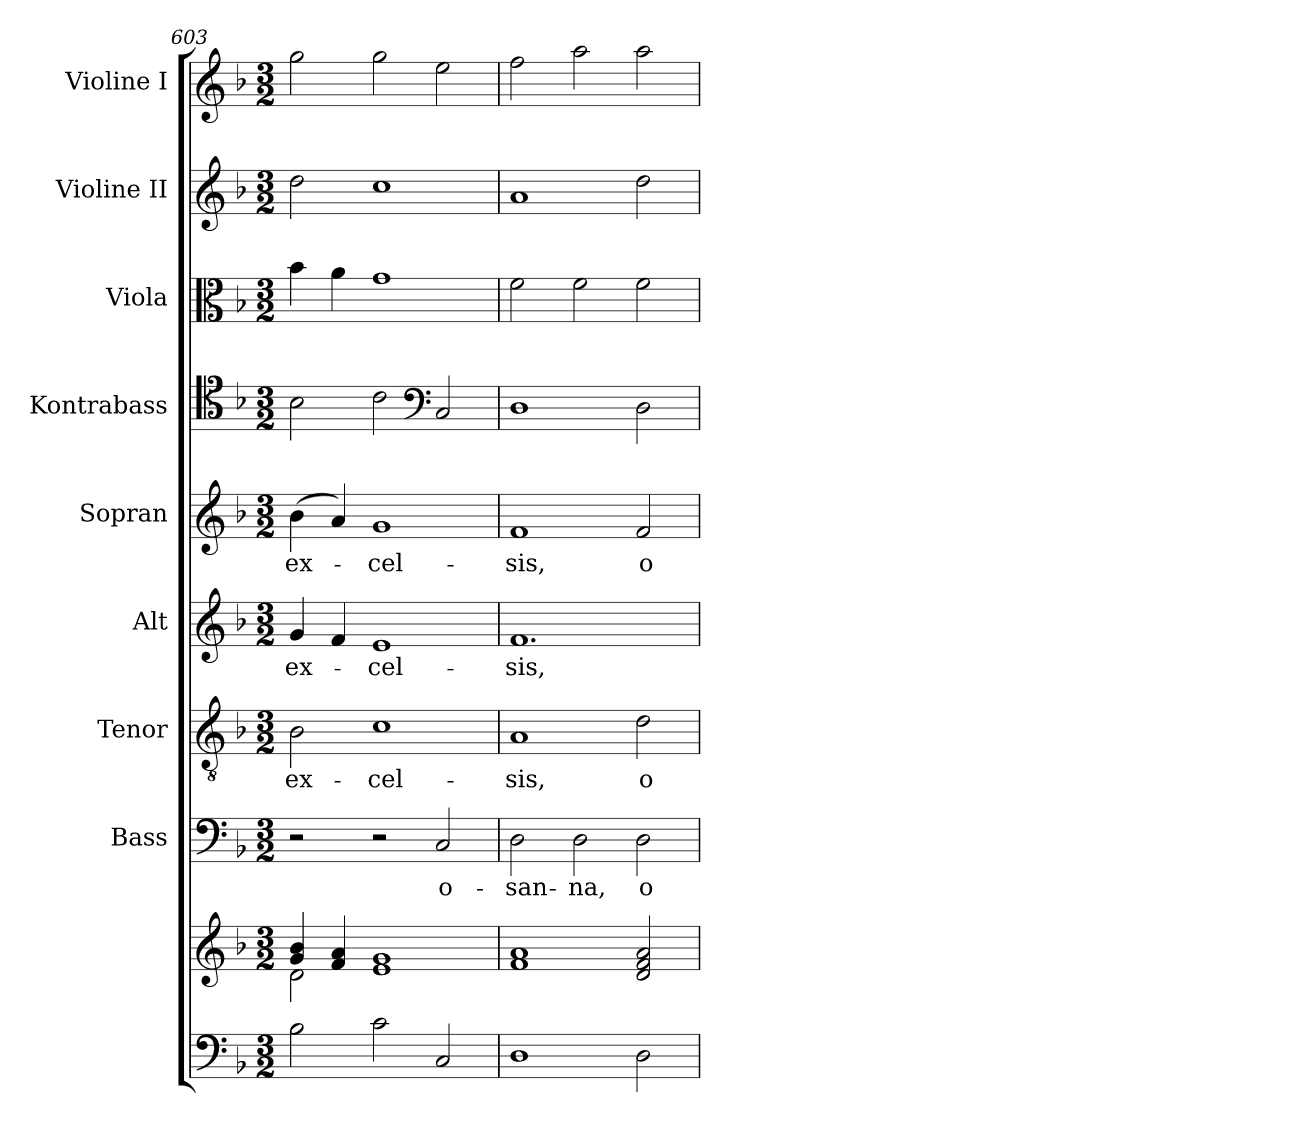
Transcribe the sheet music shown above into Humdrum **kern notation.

**kern	**kern	**kern	**text	**kern	**text	**kern	**text	**kern	**text	**kern	**kern	**kern	**kern
*part9	*part9	*part8	*part8	*part7	*part7	*part6	*part6	*part5	*part5	*part4	*part3	*part2	*part1
*staff10	*staff9	*staff8	*staff8	*staff7	*staff7	*staff6	*staff6	*staff5	*staff5	*staff4	*staff3	*staff2	*staff1
*	*	*I"Bass	*	*I"Tenor	*	*I"Alt	*	*I"Sopran	*	*I"Kontrabass	*I"Viola	*I"Violine II	*I"Violine I
*	*	*I'B.	*	*I'T.	*	*I'A.	*	*I'S.	*	*I'Kb.	*I'Vla.	*I'Vl. II	*I'Vl. I
*clefF4	*clefG2	*clefF4	*	*clefGv2	*	*clefG2	*	*clefG2	*	*clefC4	*clefC3	*clefG2	*clefG2
*	*	*	*	*	*	*	*	*	*	*ITrd7c12	*	*	*
*k[b-]	*k[b-]	*k[b-]	*	*k[b-]	*	*k[b-]	*	*k[b-]	*	*k[b-]	*k[b-]	*k[b-]	*k[b-]
*F:	*F:	*F:	*	*F:	*	*F:	*	*F:	*	*F:	*F:	*F:	*F:
*M3/2	*M3/2	*M3/2	*	*M3/2	*	*M3/2	*	*M3/2	*	*M3/2	*M3/2	*M3/2	*M3/2
=603	=603	=603	=603	=603	=603	=603	=603	=603	=603	=603	=603	=603	=603
*	*^	*	*	*	*	*	*	*	*	*	*	*	*
!	!	!	!	!	!	!LO:LY:b	!	!LO:LY:b	!	!LO:LY:b	!	!	!	!
2B-\	4g/ 4b-/	2d\	2r	.	2B-\	ex-	4g/	ex-	(>4b-\	ex-	2BB-\	4b-\	2dd\	2gg\
.	4f/ 4a/	.	.	.	.	.	4f/	.	4a/)	.	.	4a\	.	.
!	!	!	!	!	!	!LO:LY:b	!	!LO:LY:b	!	!LO:LY:b	!	!	!	!
2c\	1e 1g	1ryy	2r	.	1c	-cel-	1e	-cel-	1g	-cel-	2C\	1g	1cc	2gg\
*	*	*	*	*	*	*	*	*	*	*	*clefF4	*	*	*
!	!	!	!	!LO:LY:b	!	!	!	!	!	!	!	!	!	!
2C/	.	.	2C/	o-	.	.	.	.	.	.	2CC/	.	.	2ee\
*	*v	*v	*	*	*	*	*	*	*	*	*	*	*	*
!!LO:PB:g=z
=604	=604	=604	=604	=604	=604	=604	=604	=604	=604	=604	=604	=604	=604
!	!	!	!LO:LY:b	!	!LO:LY:b	!	!LO:LY:b	!	!LO:LY:b	!	!	!	!
1D	1f 1a	2D\	-san-	1A	-sis,	1.f	-sis,	1f	-sis,	1DD	2f\	1a	2ff\
!	!	!	!LO:LY:b	!	!	!	!	!	!	!	!	!	!
.	.	2D\	-na,	.	.	.	.	.	.	.	2f\	.	2aa\
!	!	!	!LO:LY:b	!	!LO:LY:b	!	!	!	!LO:LY:b	!	!	!	!
2D\	2d/ 2f/ 2a/	2D\	o-	2d\	o-	.	.	2f/	o-	2DD\	2f\	2dd\	2aa\
=	=	=	=	=	=	=	=	=	=	=	=	=	=
*-	*-	*-	*-	*-	*-	*-	*-	*-	*-	*-	*-	*-	*-
